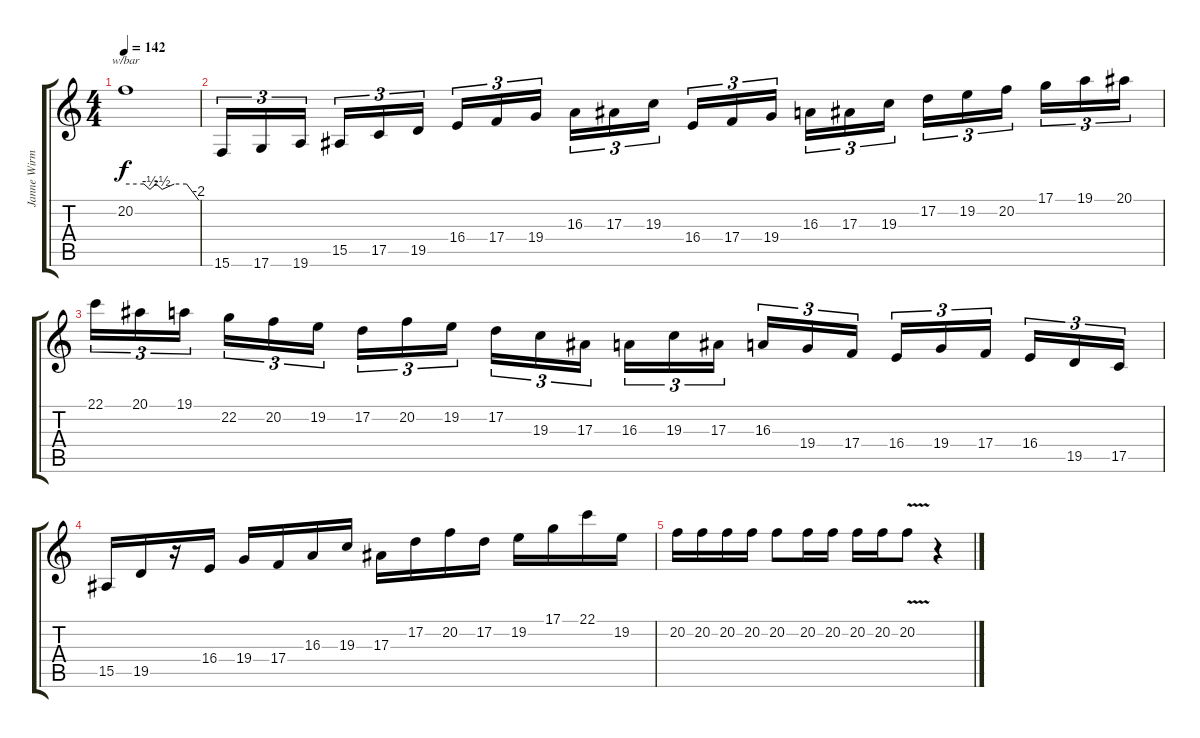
\track ("Janne Wirman" "Janne Wirm") {instrument harpsichord}
\staff {score tabs}
\tuning (D4 A3 F3 C3 G2 D2) {hide}
\ts (4 4)
\tempo 142
\clef g2
\ks c
20.2.1{tbe (custom default 0 0 15 0 20 -2 25 0 30 -2 40 0 50 0 60 -8) dy f} |
15.6.16{tu (3 2)} 17.6.16{tu (3 2)} 19.6.16{tu (3 2)} 15.5.16{tu (3 2)} 17.5.16{tu (3 2)} 19.5.16{tu (3 2)} 16.4.16{tu (3 2)} 17.4.16{tu (3 2)} 19.4.16{tu (3 2)} 16.3.16{tu (3 2)} 17.3.16{tu (3 2)} 19.3.16{tu (3 2)} 16.4.16{tu (3 2)} 17.4.16{tu (3 2)} 19.4.16{tu (3 2)} 16.3.16{tu (3 2)} 17.3.16{tu (3 2)} 19.3.16{tu (3 2)} 17.2.16{tu (3 2)} 19.2.16{tu (3 2)} 20.2.16{tu (3 2)} 17.1.16{tu (3 2)} 19.1.16{tu (3 2)} 20.1.16{tu (3 2)} |
22.1.16{tu (3 2)} 20.1.16{tu (3 2)} 19.1.16{tu (3 2)} 22.2.16{tu (3 2)} 20.2.16{tu (3 2)} 19.2.16{tu (3 2)} 17.2.16{tu (3 2)} 20.2.16{tu (3 2)} 19.2.16{tu (3 2)} 17.2.16{tu (3 2)} 19.3.16{tu (3 2)} 17.3.16{tu (3 2)} 16.3.16{tu (3 2)} 19.3.16{tu (3 2)} 17.3.16{tu (3 2)} 16.3.16{tu (3 2)} 19.4.16{tu (3 2)} 17.4.16{tu (3 2)} 16.4.16{tu (3 2)} 19.4.16{tu (3 2)} 17.4.16{tu (3 2)} 16.4.16{tu (3 2)} 19.5.16{tu (3 2)} 17.5.16{tu (3 2)} |
15.5.16 19.5.16 r.16 16.4.16 19.4.16 17.4.16 16.3.16 19.3.16 17.3.16 17.2.16 20.2.16 17.2.16 19.2.16 17.1.16 22.1.16 19.2.16 |
20.2.16 20.2.16 20.2.16 20.2.16 20.2.8 20.2.16 20.2.16 20.2.16 20.2.16 20.2{v}.8 r.4
